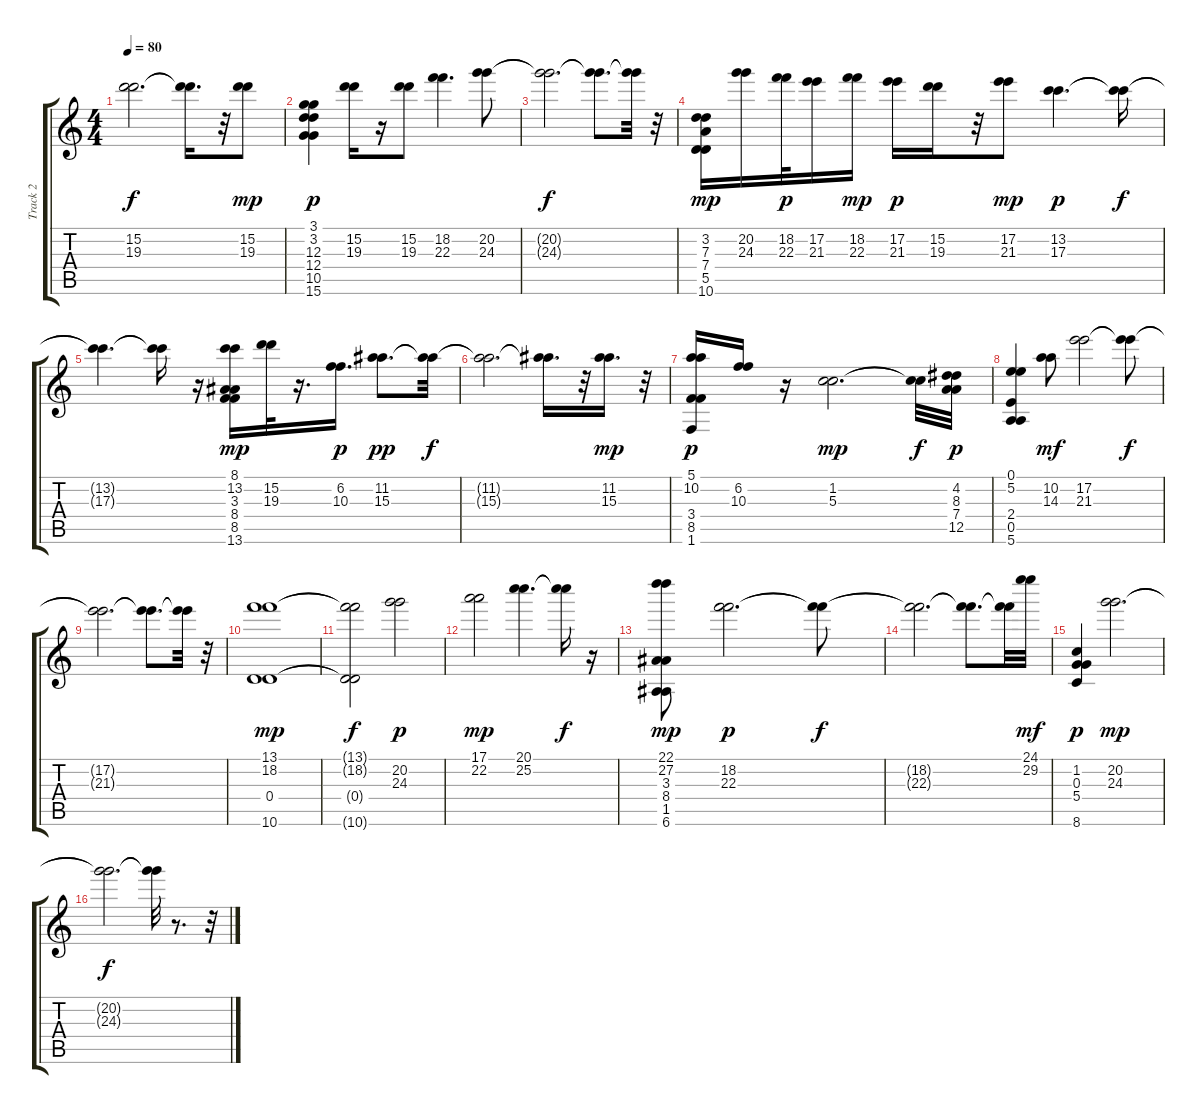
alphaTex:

\track ("Track 2" "Track 2") {instrument acousticguitarsteel}
\staff {score tabs}
\tuning (E4 B3 G3 D3 A2 E2) {hide}
\ts (4 4)
\tempo 80
\clef g2
\ks c
(15.2{t} 19.3{t}).2{d dy f} (15.2{t} 19.3{t}).16{d} r.32 (15.2 19.3).8{dy mp} |
(3.1 3.2 12.3 12.4 10.5 15.6).4{dy p} (15.2 19.3).16 r.16 (15.2 19.3).8 (18.2 22.3).4{d} (20.2 24.3).8 |
(20.2{t} 24.3{t}).2{d dy f} (20.2{t} 24.3{t}).8{d} (20.2{t} 24.3{t}).32 r.32 |
(3.2 7.3 7.4 5.5 10.6).16{dy mp} (20.2 24.3).16 (18.2 22.3).32{dy p} (17.2 21.3).16 (18.2 22.3).16{dy mp} (17.2 21.3).16{dy p} (15.2 19.3).16 r.32 (17.2 21.3).8{dy mp} (13.2 17.3).4{d dy p} (13.2{t} 17.3{t}).16{dy f} |
(13.2{t} 17.3{t}).4{d} (13.2{t} 17.3{t}).16 r.16 (8.1 13.2 3.3 8.4 8.5 13.6).16{dy mp} (15.2 19.3).32 r.16{d} (6.2 10.3).16{d dy p} (11.2 15.3).8{d dy pp} (11.2{t} 15.3{t}).32{dy f} |
(11.2{t} 15.3{t}).2{d} (11.2{t} 15.3{t}).16{d} r.32 (11.2 15.3).16{d dy mp} r.32 |
(5.1 10.2 3.4 8.5 1.6).16{dy p} (6.2 10.3).16 r.16 (1.2 5.3).2{d dy mp} (1.2{t} 5.3{t}).32{dy f} (4.2 8.3 7.4 12.5).32{dy p} |
(0.1 5.2 2.4 0.5 5.6).4 (10.2 14.3).8{dy mf} (17.2 21.3).2 (17.2{t} 21.3{t}).8{dy f} |
(17.2{t} 21.3{t}).2{d} (17.2{t} 21.3{t}).8{d} (17.2{t} 21.3{t}).32 r.32 |
(13.1 18.2 0.4 10.6).1{dy mp} |
(13.1{t} 18.2{t} 0.4{t} 10.6{t}).2{dy f} (20.2 24.3).2{dy p} |
(17.1 22.2).2{dy mp} (20.1 25.2).4{d} (20.1{t} 25.2{t}).16{dy f} r.16 |
(22.1 27.2 3.3 8.4 1.5 6.6).8{dy mp} (18.2 22.3).2{d dy p} (18.2{t} 22.3{t}).8{dy f} |
(18.2{t} 22.3{t}).2{d} (18.2{t} 22.3{t}).8{d} (18.2{t} 22.3{t}).32 (24.1 29.2).32{dy mf} |
(1.2 0.3 5.4 8.6).4{dy p} (20.2 24.3).2{d dy mp} |
(20.2{t} 24.3{t}).2{d dy f} (20.2{t} 24.3{t}).32 r.8{d} r.32
